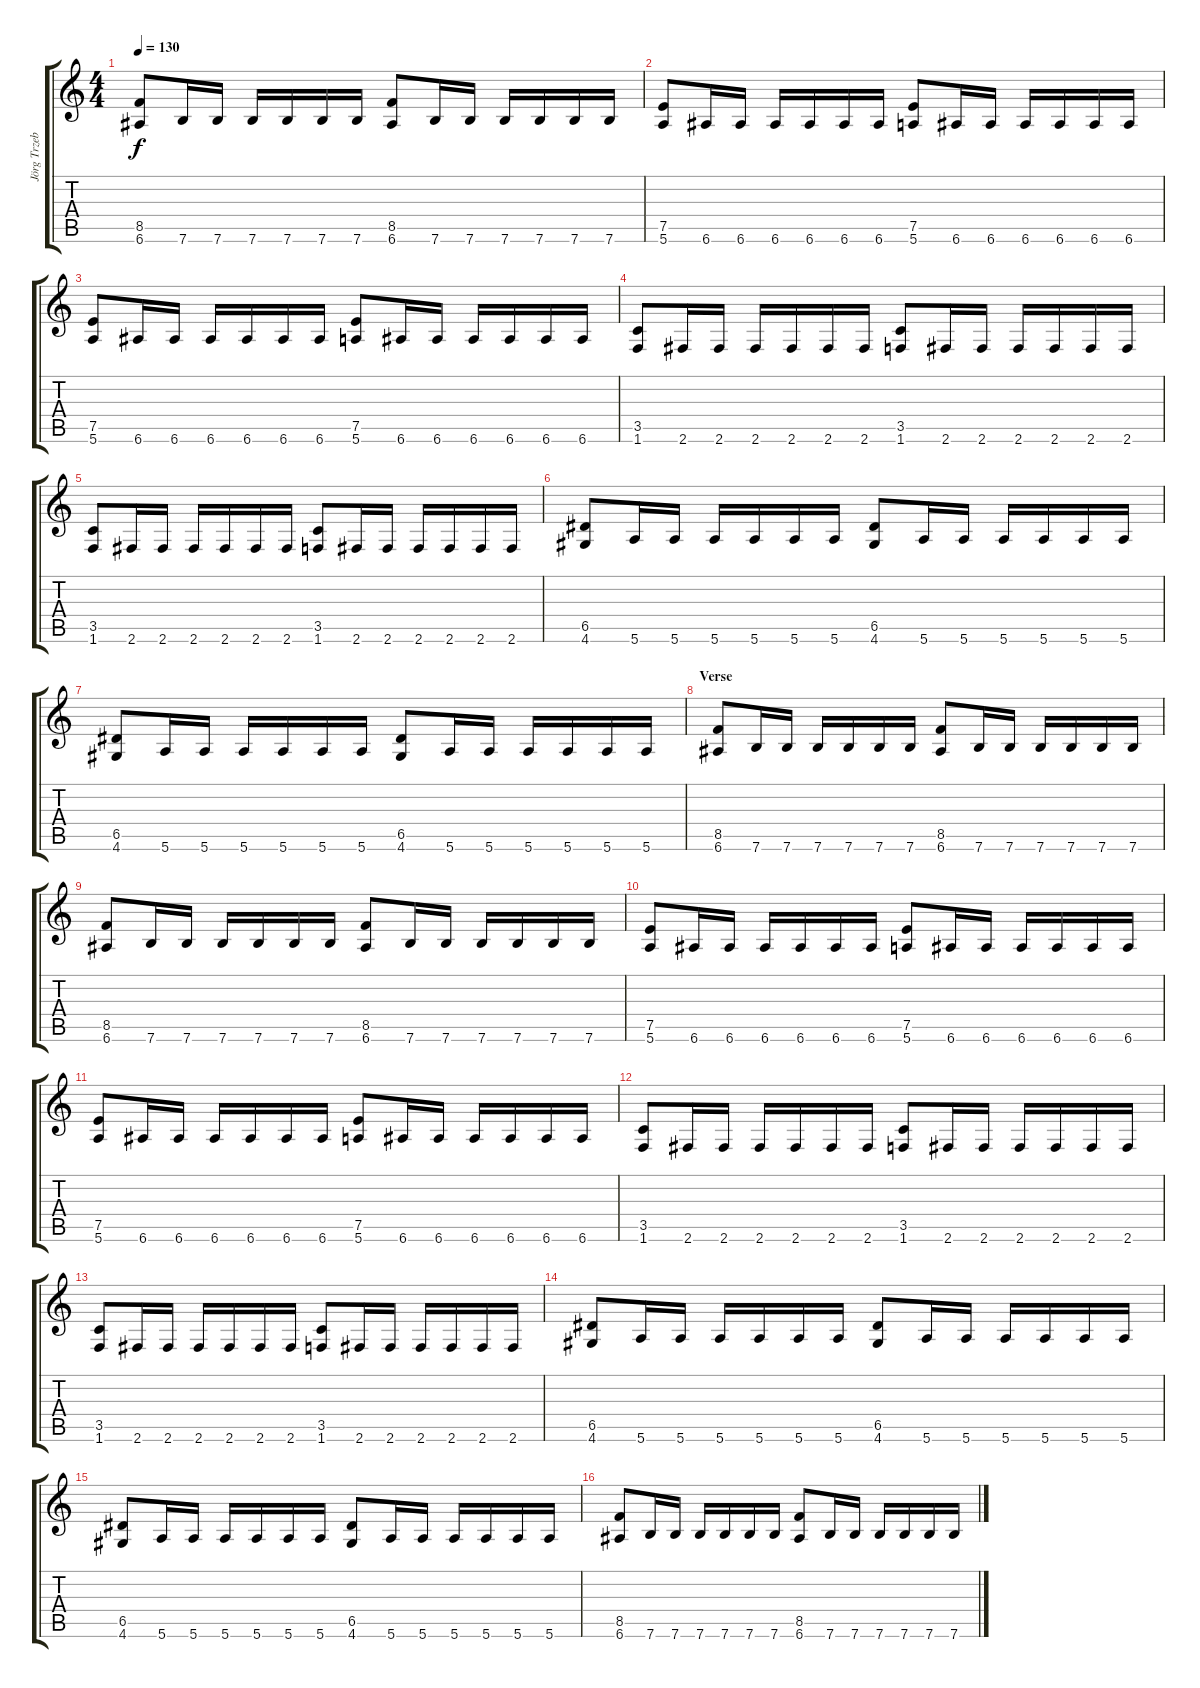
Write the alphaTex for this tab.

\track ("Jörg Trzebiatowski" "Jörg Trzeb") {instrument distortionguitar}
\staff {score tabs}
\tuning (E4 B3 G3 D3 A2 E2) {hide}
\ts (4 4)
\tempo 130
\clef g2
\ks c
(8.5 6.6).8{dy f} 7.6.16 7.6.16 7.6.16 7.6.16 7.6.16 7.6.16 (8.5 6.6).8 7.6.16 7.6.16 7.6.16 7.6.16 7.6.16 7.6.16 |
(7.5 5.6).8 6.6.16 6.6.16 6.6.16 6.6.16 6.6.16 6.6.16 (7.5 5.6).8 6.6.16 6.6.16 6.6.16 6.6.16 6.6.16 6.6.16 |
(7.5 5.6).8 6.6.16 6.6.16 6.6.16 6.6.16 6.6.16 6.6.16 (7.5 5.6).8 6.6.16 6.6.16 6.6.16 6.6.16 6.6.16 6.6.16 |
(3.5 1.6).8 2.6.16 2.6.16 2.6.16 2.6.16 2.6.16 2.6.16 (3.5 1.6).8 2.6.16 2.6.16 2.6.16 2.6.16 2.6.16 2.6.16 |
(3.5 1.6).8 2.6.16 2.6.16 2.6.16 2.6.16 2.6.16 2.6.16 (3.5 1.6).8 2.6.16 2.6.16 2.6.16 2.6.16 2.6.16 2.6.16 |
(6.5 4.6).8 5.6.16 5.6.16 5.6.16 5.6.16 5.6.16 5.6.16 (6.5 4.6).8 5.6.16 5.6.16 5.6.16 5.6.16 5.6.16 5.6.16 |
(6.5 4.6).8 5.6.16 5.6.16 5.6.16 5.6.16 5.6.16 5.6.16 (6.5 4.6).8 5.6.16 5.6.16 5.6.16 5.6.16 5.6.16 5.6.16 |
\section ("" "Verse")
(8.5 6.6).8 7.6.16 7.6.16 7.6.16 7.6.16 7.6.16 7.6.16 (8.5 6.6).8 7.6.16 7.6.16 7.6.16 7.6.16 7.6.16 7.6.16 |
(8.5 6.6).8 7.6.16 7.6.16 7.6.16 7.6.16 7.6.16 7.6.16 (8.5 6.6).8 7.6.16 7.6.16 7.6.16 7.6.16 7.6.16 7.6.16 |
(7.5 5.6).8 6.6.16 6.6.16 6.6.16 6.6.16 6.6.16 6.6.16 (7.5 5.6).8 6.6.16 6.6.16 6.6.16 6.6.16 6.6.16 6.6.16 |
(7.5 5.6).8 6.6.16 6.6.16 6.6.16 6.6.16 6.6.16 6.6.16 (7.5 5.6).8 6.6.16 6.6.16 6.6.16 6.6.16 6.6.16 6.6.16 |
(3.5 1.6).8 2.6.16 2.6.16 2.6.16 2.6.16 2.6.16 2.6.16 (3.5 1.6).8 2.6.16 2.6.16 2.6.16 2.6.16 2.6.16 2.6.16 |
(3.5 1.6).8 2.6.16 2.6.16 2.6.16 2.6.16 2.6.16 2.6.16 (3.5 1.6).8 2.6.16 2.6.16 2.6.16 2.6.16 2.6.16 2.6.16 |
(6.5 4.6).8 5.6.16 5.6.16 5.6.16 5.6.16 5.6.16 5.6.16 (6.5 4.6).8 5.6.16 5.6.16 5.6.16 5.6.16 5.6.16 5.6.16 |
(6.5 4.6).8 5.6.16 5.6.16 5.6.16 5.6.16 5.6.16 5.6.16 (6.5 4.6).8 5.6.16 5.6.16 5.6.16 5.6.16 5.6.16 5.6.16 |
(8.5 6.6).8 7.6.16 7.6.16 7.6.16 7.6.16 7.6.16 7.6.16 (8.5 6.6).8 7.6.16 7.6.16 7.6.16 7.6.16 7.6.16 7.6.16
